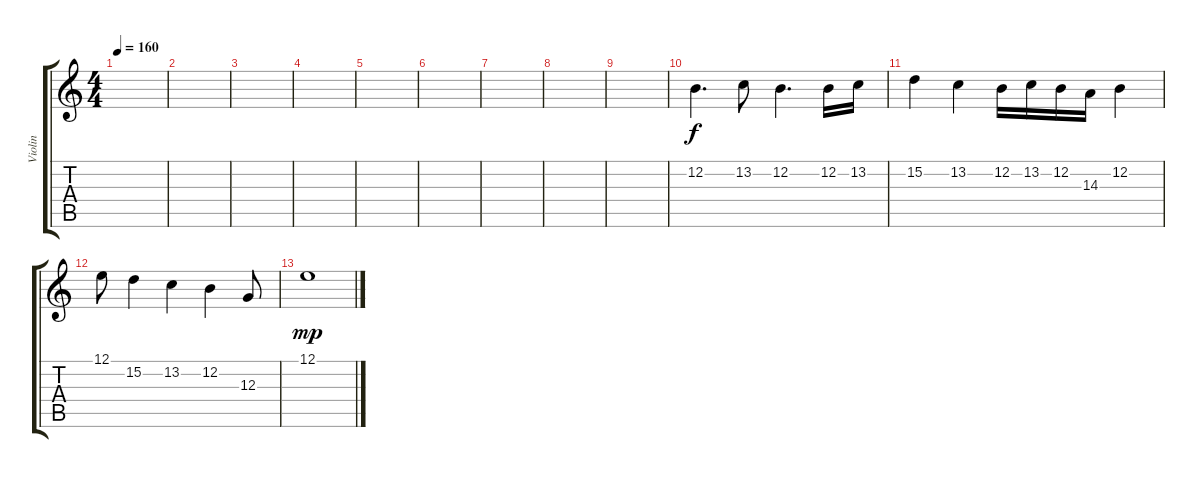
\track ("Violin" "Violin") {instrument violin}
\staff {score tabs}
\tuning (E4 B3 G3 D3 A2 E2) {hide}
\ts (4 4)
\tempo 160
\clef g2
\ks c
|
|
|
|
|
|
|
|
|
12.2.4{d dy f volume 13} 13.2.8 12.2.4{d} 12.2.16 13.2.16 |
15.2.4 13.2.4 12.2.16 13.2.16 12.2.16 14.3.16 12.2.4 |
12.1.8 15.2.4 13.2.4 12.2.4 12.3.8 |
12.1.1{dy mp}
